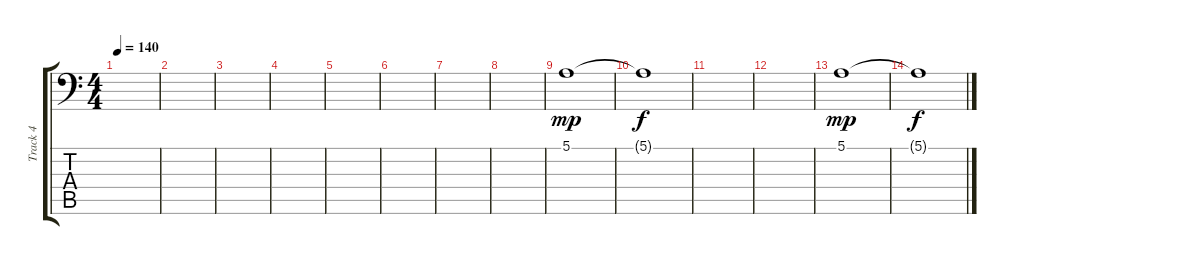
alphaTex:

\track ("Track 4" "Track 4") {instrument tuba}
\staff {score tabs}
\tuning (E3 B2 G2 D2 A1 E1) {hide}
\ts (4 4)
\tempo 140
\clef f4
\ks c
|
|
|
|
|
|
|
|
5.1.1{dy mp volume 11} |
5.1{t}.1{dy f volume 4} |
|
|
5.1.1{dy mp volume 11} |
5.1{t}.1{dy f volume 4}
